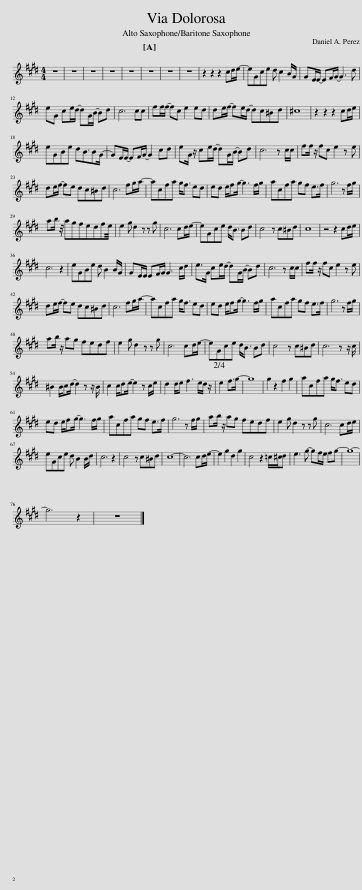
X:1
L:1/8
M:4/4
I:linebreak $
K:none
V:1 treble transpose=-9
V:1
[K:E] z8 | z8 | z8 | z8 | z8 | %5
 z8 | z8 | z8 | z2 z2 z2 cd/e/- | eGce d c2 B/G/ | %10
 GE/E/- EF/G/- G3 d |$ eG ce/d/- dG/B/- Bd | c6 cc | ff/f/- fc e2 ed | de/f/- fe/d/- dc^Bd | %15
 ^c8 | z2 z2 z2 cd/e/ |$ eGBe dB3/2BG/- | GE/E/- EF/G/- G2 cd | eG/ z/ ce/d/- dG/B/- Bd | %20
 c6 z c/c/ | ff/ z/ fc e2 z e |$ de/f/- fe dc^Bd | c6 fg/a/- | acfa g<f ed | %25
 ed e/fg/- g3 f/g/ | acfa gf e>f | g6 z f/g/ |$ ab/ z/4 agfedfe/4 | e2 g d2 z z g | %30
 c6 cd/e/- | eGce d<B Bd | c4 z c^Bd | c8 | z4 z2 cd/e/ |$ %35
 c6 z2 | eGBe d B2 B/G/ | GE/E/ EF/G/ G3 c/d/ | e>G ce/d/- dG/B/- Bd | c6 z c/c/ | %40
 ff/ z/ fc e2 z e |$ de/f/- fe dc^Bd | c6 fg/a/- | acfa g<f ed | ed e/fg/- g3 f/g/ | %45
 acfa gf e>f | g6 z f/g/ |$ ab/ z/ ag fedf | e2 g d2 z z g | c6 cd/e/- | %50
 eGce d<B Bd | c4 z c^Bd | c6 z z/ c/ |$ ^B2 B/cd/- d2 z z/ B/ | c2 c/de/- e2 z c/e/ | %55
 d2 d/e f3 e/d/ z/ | e2 f>g- | g8 | g2 z2 f2 g2 | acfa g<f ed |$ %60
 ed e/fg/- g3 f/g/ | acfa gf e>f | g6 z f/g/ | ab/ z/ ag fedf | e2 g d2 z z g | %65
 c6 cd/e/ |$ eGce d B2 B/d/ | c6 z2 | c4 z c^Bd | c8- | %70
 c6 cd/e/- | e2 g2 d2 g2 | c4 z2 =c/^c/d | e3 g- gf/e/ fg- | g8- |$ %75
 g6 z2 | z8 |] %77
